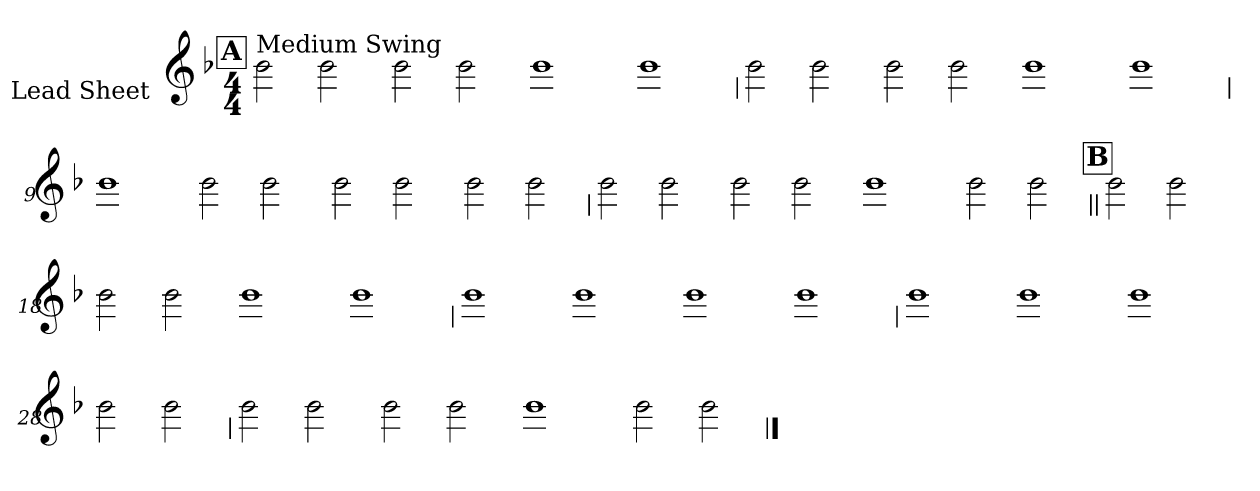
**kern
*part1
*staff1
*I"Lead Sheet
*stria0
*clefG2
*k[b-]
*F:
*M4/4
!!LO:REH:place=s1:a:t=A
=1||
!LO:TX:a:t=Medium Swing
2b-
2b-
=2-
2b-
2b-
=3-
1b-
=4-
1b-
!!LO:LB:g=z
=5
2b-
2b-
=6-
2b-
2b-
=7-
1b-
=8-
1b-
!!LO:LB:g=z
=9
1b-
=10-
2b-
2b-
=11-
2b-
2b-
=12-
2b-
2b-
!!LO:LB:g=z
=13
2b-
2b-
=14-
2b-
2b-
=15-
1b-
=16-
2b-
2b-
!!LO:LB:g=z
!!LO:REH:place=s1:a:t=B
=17||
2b-
2b-
=18-
2b-
2b-
=19-
1b-
=20-
1b-
!!LO:LB:g=z
=21
1b-
=22-
1b-
=23-
1b-
=24-
1b-
!!LO:LB:g=z
=25
1b-
=26-
1b-
=27-
1b-
=28-
2b-
2b-
!!LO:LB:g=z
=29
2b-
2b-
=30-
2b-
2b-
=31-
1b-
=32-
2b-
2b-
==
*-
